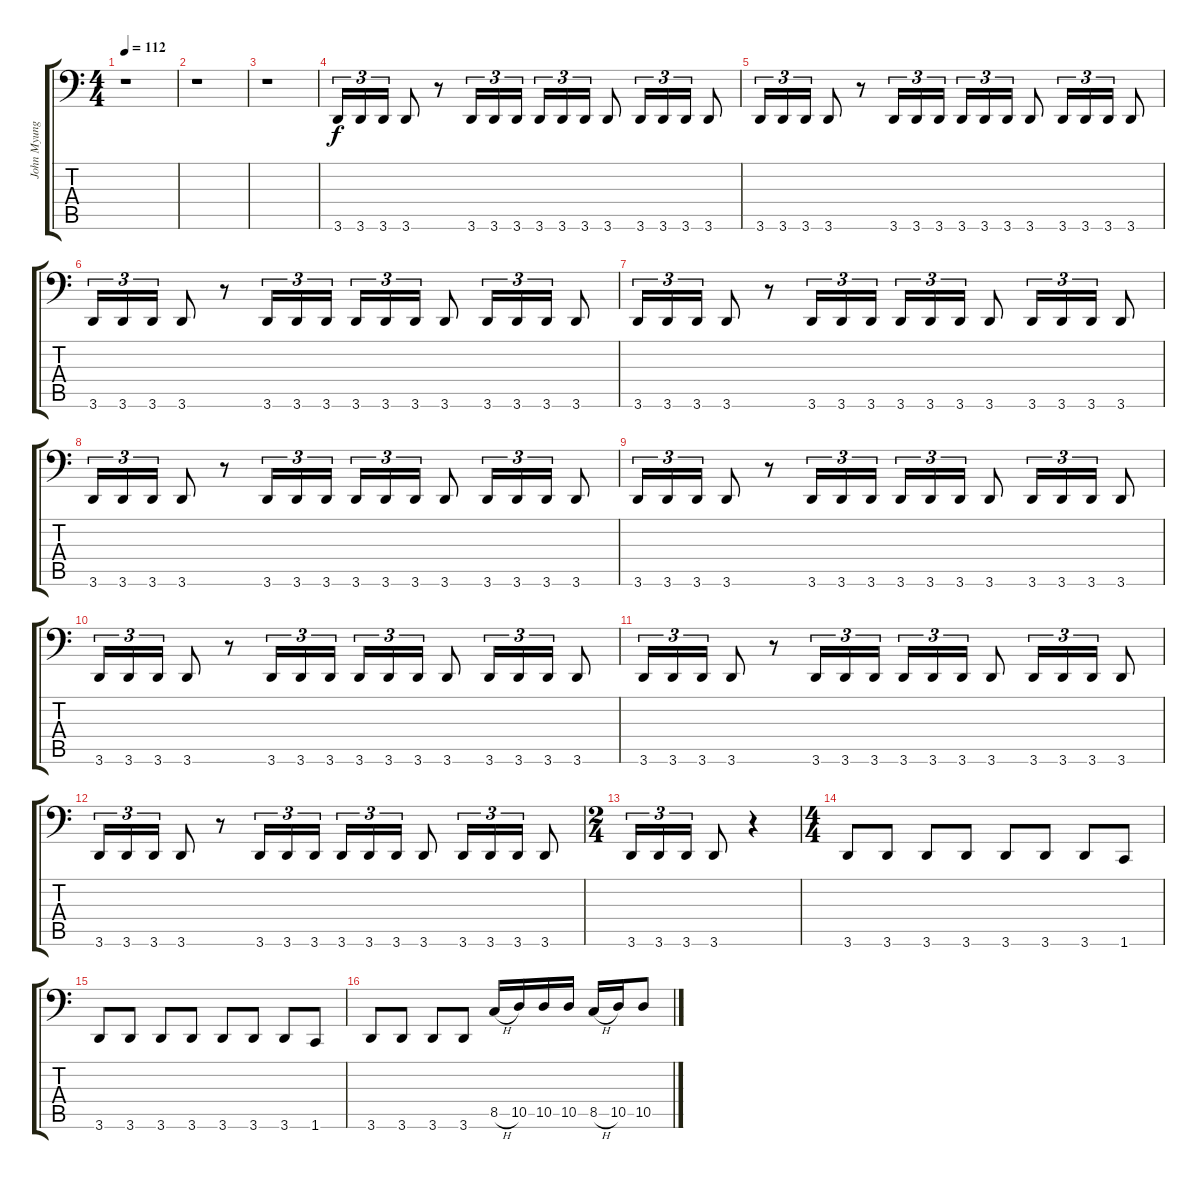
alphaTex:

\track ("John Myung" "John Myung") {instrument electricbassfinger}
\staff {score tabs}
\tuning (C3 G2 D2 A1 E1 B0) {hide}
\ts (4 4)
\tempo 112
\clef f4
\ks c
r.1{dy f instrument electricbassfinger} |
r.1 |
r.1 |
3.6.16{tu (3 2)} 3.6.16{tu (3 2)} 3.6.16{tu (3 2)} 3.6.8 r.8 3.6.16{tu (3 2)} 3.6.16{tu (3 2)} 3.6.16{tu (3 2)} 3.6.16{tu (3 2)} 3.6.16{tu (3 2)} 3.6.16{tu (3 2)} 3.6.8 3.6.16{tu (3 2)} 3.6.16{tu (3 2)} 3.6.16{tu (3 2)} 3.6.8 |
3.6.16{tu (3 2)} 3.6.16{tu (3 2)} 3.6.16{tu (3 2)} 3.6.8 r.8 3.6.16{tu (3 2)} 3.6.16{tu (3 2)} 3.6.16{tu (3 2)} 3.6.16{tu (3 2)} 3.6.16{tu (3 2)} 3.6.16{tu (3 2)} 3.6.8 3.6.16{tu (3 2)} 3.6.16{tu (3 2)} 3.6.16{tu (3 2)} 3.6.8 |
3.6.16{tu (3 2)} 3.6.16{tu (3 2)} 3.6.16{tu (3 2)} 3.6.8 r.8 3.6.16{tu (3 2)} 3.6.16{tu (3 2)} 3.6.16{tu (3 2)} 3.6.16{tu (3 2)} 3.6.16{tu (3 2)} 3.6.16{tu (3 2)} 3.6.8 3.6.16{tu (3 2)} 3.6.16{tu (3 2)} 3.6.16{tu (3 2)} 3.6.8 |
3.6.16{tu (3 2)} 3.6.16{tu (3 2)} 3.6.16{tu (3 2)} 3.6.8 r.8 3.6.16{tu (3 2)} 3.6.16{tu (3 2)} 3.6.16{tu (3 2)} 3.6.16{tu (3 2)} 3.6.16{tu (3 2)} 3.6.16{tu (3 2)} 3.6.8 3.6.16{tu (3 2)} 3.6.16{tu (3 2)} 3.6.16{tu (3 2)} 3.6.8 |
3.6.16{tu (3 2)} 3.6.16{tu (3 2)} 3.6.16{tu (3 2)} 3.6.8 r.8 3.6.16{tu (3 2)} 3.6.16{tu (3 2)} 3.6.16{tu (3 2)} 3.6.16{tu (3 2)} 3.6.16{tu (3 2)} 3.6.16{tu (3 2)} 3.6.8 3.6.16{tu (3 2)} 3.6.16{tu (3 2)} 3.6.16{tu (3 2)} 3.6.8 |
3.6.16{tu (3 2)} 3.6.16{tu (3 2)} 3.6.16{tu (3 2)} 3.6.8 r.8 3.6.16{tu (3 2)} 3.6.16{tu (3 2)} 3.6.16{tu (3 2)} 3.6.16{tu (3 2)} 3.6.16{tu (3 2)} 3.6.16{tu (3 2)} 3.6.8 3.6.16{tu (3 2)} 3.6.16{tu (3 2)} 3.6.16{tu (3 2)} 3.6.8 |
3.6.16{tu (3 2)} 3.6.16{tu (3 2)} 3.6.16{tu (3 2)} 3.6.8 r.8 3.6.16{tu (3 2)} 3.6.16{tu (3 2)} 3.6.16{tu (3 2)} 3.6.16{tu (3 2)} 3.6.16{tu (3 2)} 3.6.16{tu (3 2)} 3.6.8 3.6.16{tu (3 2)} 3.6.16{tu (3 2)} 3.6.16{tu (3 2)} 3.6.8 |
3.6.16{tu (3 2)} 3.6.16{tu (3 2)} 3.6.16{tu (3 2)} 3.6.8 r.8 3.6.16{tu (3 2)} 3.6.16{tu (3 2)} 3.6.16{tu (3 2)} 3.6.16{tu (3 2)} 3.6.16{tu (3 2)} 3.6.16{tu (3 2)} 3.6.8 3.6.16{tu (3 2)} 3.6.16{tu (3 2)} 3.6.16{tu (3 2)} 3.6.8 |
3.6.16{tu (3 2)} 3.6.16{tu (3 2)} 3.6.16{tu (3 2)} 3.6.8 r.8 3.6.16{tu (3 2)} 3.6.16{tu (3 2)} 3.6.16{tu (3 2)} 3.6.16{tu (3 2)} 3.6.16{tu (3 2)} 3.6.16{tu (3 2)} 3.6.8 3.6.16{tu (3 2)} 3.6.16{tu (3 2)} 3.6.16{tu (3 2)} 3.6.8 |
\ts (2 4)
3.6.16{tu (3 2)} 3.6.16{tu (3 2)} 3.6.16{tu (3 2)} 3.6.8 r.4 |
\ts (4 4)
3.6.8 3.6.8 3.6.8 3.6.8 3.6.8 3.6.8 3.6.8 1.6.8 |
3.6.8 3.6.8 3.6.8 3.6.8 3.6.8 3.6.8 3.6.8 1.6.8 |
3.6.8 3.6.8 3.6.8 3.6.8 8.5{h}.16 10.5.16 10.5.16 10.5.16 8.5{h}.16 10.5.16 10.5.8
